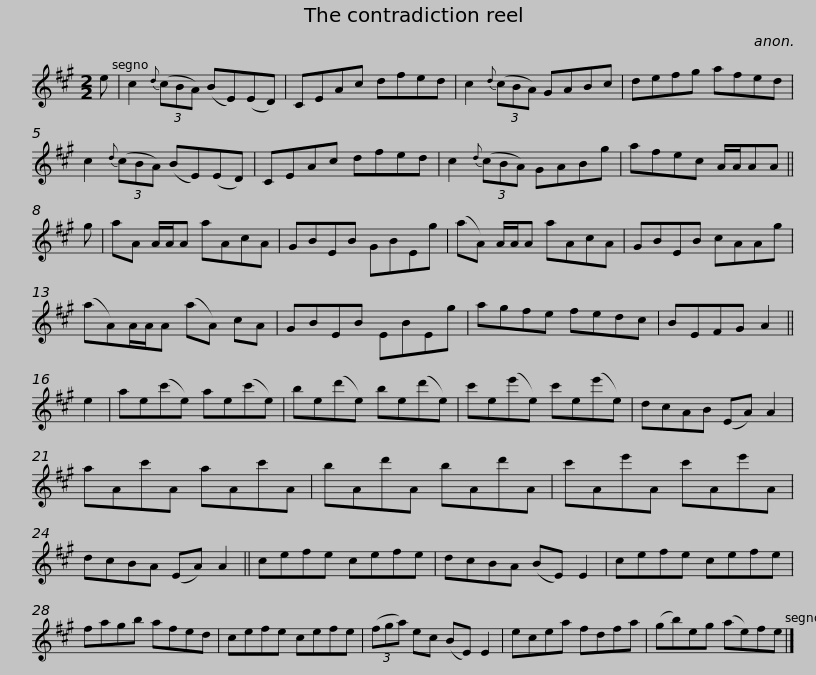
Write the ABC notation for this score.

X:1
L:1/8
M:2/2
I:linebreak $
K:A
V:1 treble
V:1
 e | c2{d} (3(cBA) (BE)(ED) | CEAc dfed | c2{d} (3(cBA) GABc | defg afed |$ %5
 c2{d} (3(cBA) (BE)(ED) | CEAc dfed | c2{d} (3(cBA) GABg | afec A/A/AA || g | %10
 aA A/A/A aAcA |$ GBEB GBEg | (aA) A/A/A aAcA | GBEB cAAg | (aA)A/A/A (aA) cA | %15
 GBEB EBEg |$ agfe fedc | BEFG A2 || e2 | ae(c'e) ae(c'e) | %20
 be(d'e) be(d'e) | c'e(e'e) c'e(e'e) |$ dcAB (EA) A2 | aAc'A aAc'A | bAd'A bAd'A | %25
 c'Ae'A c'Ae'A | dcBA (EA) A2 ||$ cefe cefe | dcBA (BE) E2 | cefe cefe | %30
 fagb afed | cefe cefe |$ (3(fga) ec (BE) E2 | ecea fdfa | (gb)eg (ae)fe |] %35
